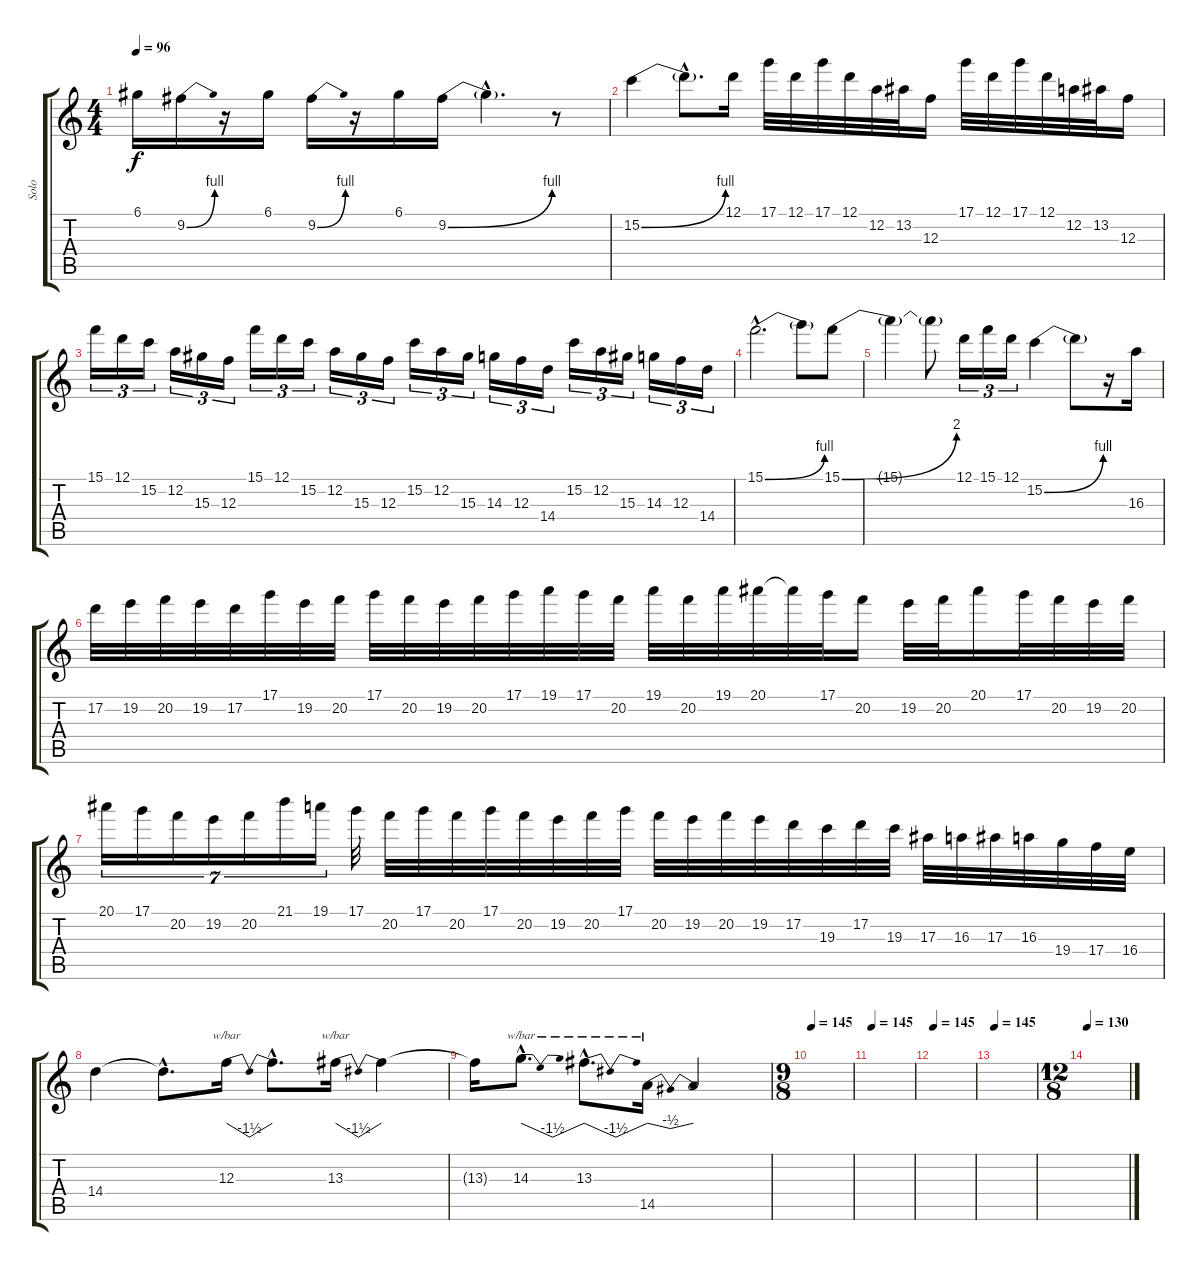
\track ("Solo" "Solo") {instrument distortionguitar}
\staff {score tabs}
\tuning (D4 A3 F3 C3 G2 D2) {hide}
\ts (4 4)
\tempo 96
\clef g2
\ks c
6.1.16{dy f} 9.2{be (bend 0 0 60 4)}.16 r.16 6.1.16 9.2{be (bend 0 0 60 4)}.16 r.16 6.1.16 9.2{be (bend 0 0 60 4)}.16 9.2{hac t}.4{d} r.8 |
15.2{be (bend 0 0 60 4)}.4 15.2{hac t}.8{d} 12.1.16 17.1.32 12.1.32 17.1.32 12.1.32 12.2.32 13.2.32 12.3.16 17.1.32 12.1.32 17.1.32 12.1.32 12.2.32 13.2.32 12.3.16 |
15.1.16{tu (3 2)} 12.1.16{tu (3 2)} 15.2.16{tu (3 2)} 12.2.16{tu (3 2)} 15.3.16{tu (3 2)} 12.3.16{tu (3 2)} 15.1.16{tu (3 2)} 12.1.16{tu (3 2)} 15.2.16{tu (3 2)} 12.2.16{tu (3 2)} 15.3.16{tu (3 2)} 12.3.16{tu (3 2)} 15.2.16{tu (3 2)} 12.2.16{tu (3 2)} 15.3.16{tu (3 2)} 14.3.16{tu (3 2)} 12.3.16{tu (3 2)} 14.4.16{tu (3 2)} 15.2.16{tu (3 2)} 12.2.16{tu (3 2)} 15.3.16{tu (3 2)} 14.3.16{tu (3 2)} 12.3.16{tu (3 2)} 14.4.16{tu (3 2)} |
15.1{be (bend 0 0 60 4) hac}.2{d} 15.1{t}.8 15.1{be (bend 0 0 60 8)}.8 |
15.1{t}.4 15.1{t}.8 12.1.16{tu (3 2)} 15.1.16{tu (3 2)} 12.1.16{tu (3 2)} 15.2{be (bend 0 0 60 4)}.4 15.2{t}.8 r.16 16.3.16 |
17.2.32 19.2.32 20.2.32 19.2.32 17.2.32 17.1.32 19.2.32 20.2.32 17.1.32 20.2.32 19.2.32 20.2.32 17.1.32 19.1.32 17.1.32 20.2.32 19.1.32 20.2.32 19.1.32 20.1.32 20.1{t}.32 17.1.32 20.2.16 19.2.32 20.2.32 20.1.16 17.1.32 20.2.32 19.2.32 20.2.32 |
20.1.16{tu (7 4)} 17.1.16{tu (7 4)} 20.2.16{tu (7 4)} 19.2.16{tu (7 4)} 20.2.16{tu (7 4)} 21.1.16{tu (7 4)} 19.1.16{tu (7 4)} 17.1.32 20.2.32 17.1.32 20.2.32 17.1.32 20.2.32 19.2.32 20.2.32 17.1.32 20.2.32 19.2.32 20.2.32 19.2.32 17.2.32 19.3.32 17.2.32 19.3.32 17.3.32 16.3.32 17.3.32 16.3.32 19.4.32 17.4.32 16.4.32 |
14.4.4 14.4{hac t}.8{d} 12.3.16{tbe (dip default 0 0 30 -6 60 0)} 12.3{hac t}.8{d} 13.3.16{tbe (dip default 0 0 30 -6 60 0)} 13.3{t}.4 |
13.3{t}.16 14.3{hac}.8{d tbe (dip default 0 0 30 -6 60 0)} 13.3{hac}.8{d tbe (dip default 0 0 30 -6 60 0)} 14.5.16{tbe (dip default 0 0 30 -2 60 0)} 14.5{t}.2 |
\ts (9 8)
\tempo 145
|
\tempo 145
|
\tempo 145
|
\tempo 145
|
\ts (12 8)
\tempo 130
